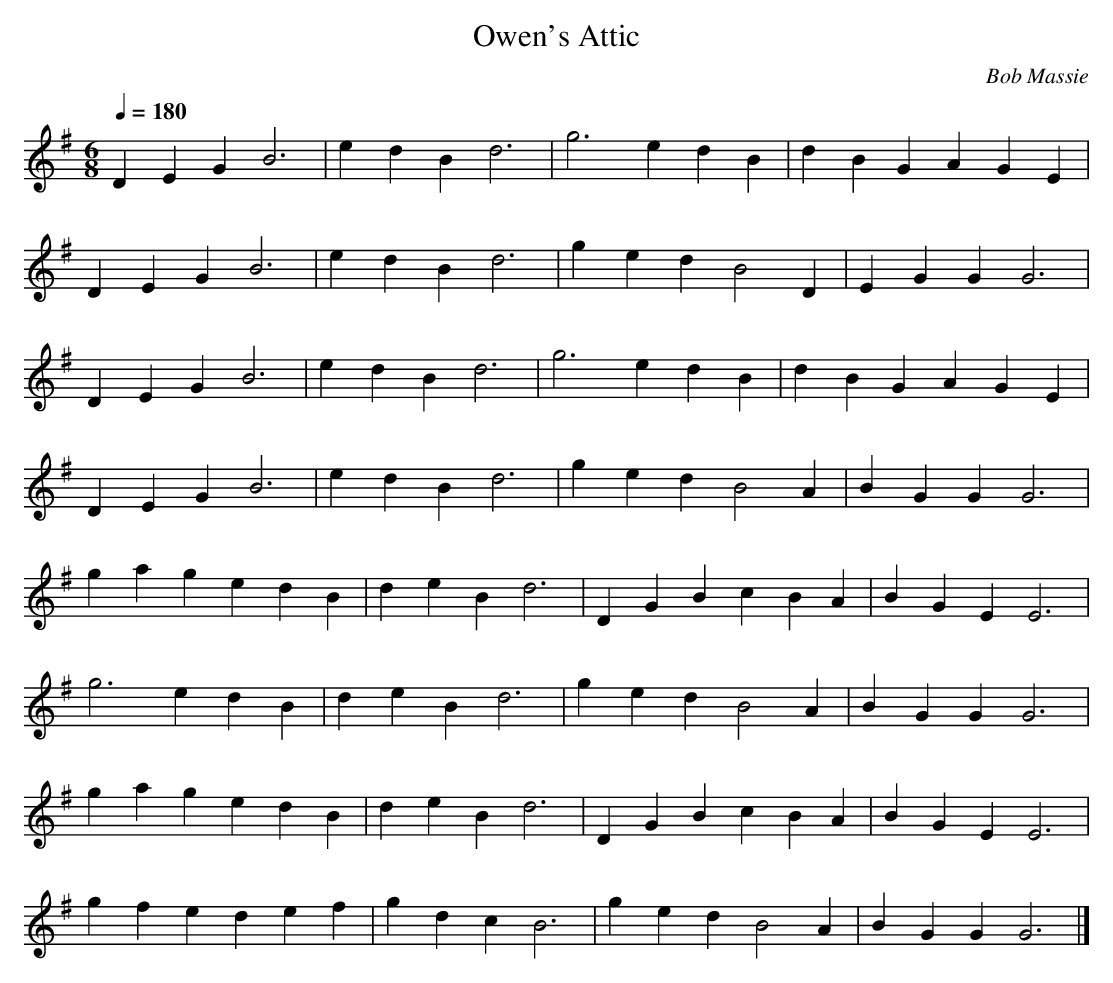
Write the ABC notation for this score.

X:1
T:Owen's Attic
C:Bob Massie
M:6/8
L:1/4
Q:1/4=180     %Tempo
K:G
DEG B3 |edB d3 |g3 edB |dBG AGE |
DEG B3 |edB d3 |ged B2 D |EGG G3 |
DEG B3 |edB d3 |g3 edB |dBG AGE |
DEG B3 |edB d3 |ged B2 A |BGG G3 |
gag edB |deB d3 |DGB cBA |BGE E3 |
g3 edB |deB d3 |ged B2 A |BGG G3 |
gag edB |deB d3 |DGB cBA |BGE E3 |
gfe def |gdc B3 |ged B2 A |BGG G3 |]
